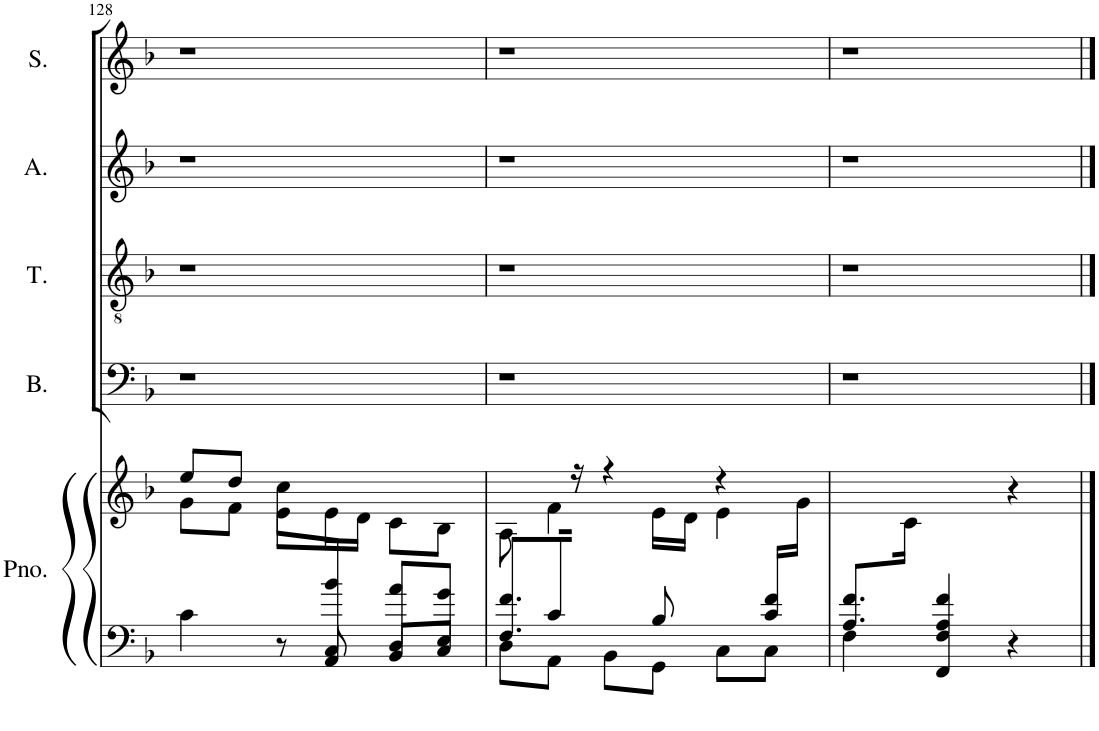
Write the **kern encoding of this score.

**kern	**kern	**kern	**kern	**kern	**kern
*part5	*part5	*part4	*part3	*part2	*part1
*staff6	*staff5	*staff4	*staff3	*staff2	*staff1
*I"Piano	*	*I"Bass	*I"Tenor	*I"Alto	*I"Soprano
*I'Pno.	*	*I'B.	*I'T.	*I'A.	*I'S.
!!LO:PB:g=z
*clefF4	*clefG2	*clefF4	*clefGv2	*clefG2	*clefG2
*k[b-]	*k[b-]	*k[b-]	*k[b-]	*k[b-]	*k[b-]
*M3/4	*M3/4	*M3/4	*M3/4	*M3/4	*M3/4
=128	=128	=128	=128	=128	=128
*^	*^	*	*	*	*
4.ryy	4c\	8ee/L	8g\L	2.r	2.r	2.r	2.r
.	.	8dd/J	8f\J	.	.	.	.
.	8r	8cc\L	8e\L	.	.	.	.
8C/ 8b-/J	8AA/	4.ryy	16e\L	.	.	.	.
.	.	.	16d\JJ	.	.	.	.
8D/ 8a/L	8BB-/L	.	8c\L	.	.	.	.
8E/ 8g/J	8C/J	.	8B-\J	.	.	.	.
=129	=129	=129	=129	=129	=129	=129	=129
8.F/ 8.f/L	8D\L	8.ryy	8A\	2.r	2.r	2.r	2.r
.	8AA\J	.	4f\	.	.	.	.
8c/	.	16r	.	.	.	.	.
.	8BB-\L	4r	.	.	.	.	.
16ryy	.	.	.	.	.	.	.
8B-/	8GG\J	.	16e\LL	.	.	.	.
.	.	.	16d\JJ	.	.	.	.
8ryy	8C\L	4r	4e\	.	.	.	.
16c/ 16f/LL	8C\J	.	.	.	.	.	.
16ryy	.	.	.	.	.	.	.
16ryy	16ryy	16g\JJ	16ryy	16ryy	16ryy	16ryy	16ryy
*	*	*v	*v	*	*	*	*
=130	=130	=130	=130	=130	=130	=130
8.A/ 8.f/L	4F\	8.ryy	2.r	2.r	2.r	2.r
16ryy	.	16c\Jk	.	.	.	.
4F/ 4A/ 4f/	4FF/	4ryy	.	.	.	.
4ryy	4r	4r	.	.	.	.
*v	*v	*	*	*	*	*
==	==	==	==	==	==
*-	*-	*-	*-	*-	*-
